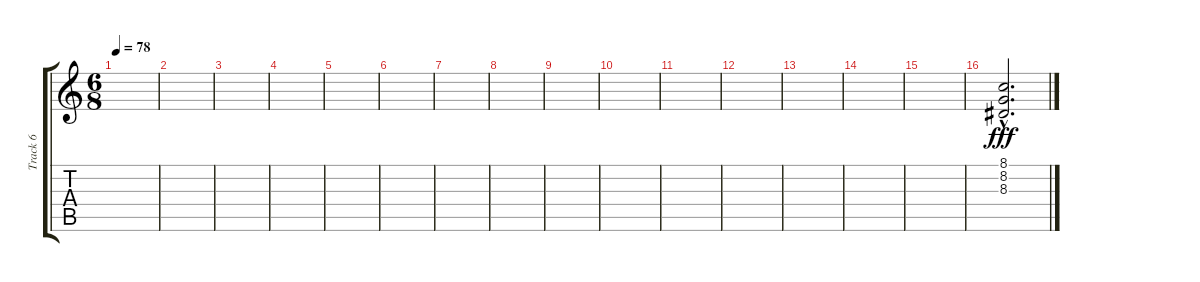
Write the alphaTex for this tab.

\track ("Track 6" "Track 6") {instrument pad2warm}
\staff {score tabs}
\tuning (E4 B3 G3 D3 A2 E2) {hide}
\ts (6 8)
\tempo 78
\clef g2
\ks c
|
|
|
|
|
|
|
|
|
|
|
|
|
|
|
(8.1{hac} 8.2{hac} 8.3{hac}).2{d dy fff}
